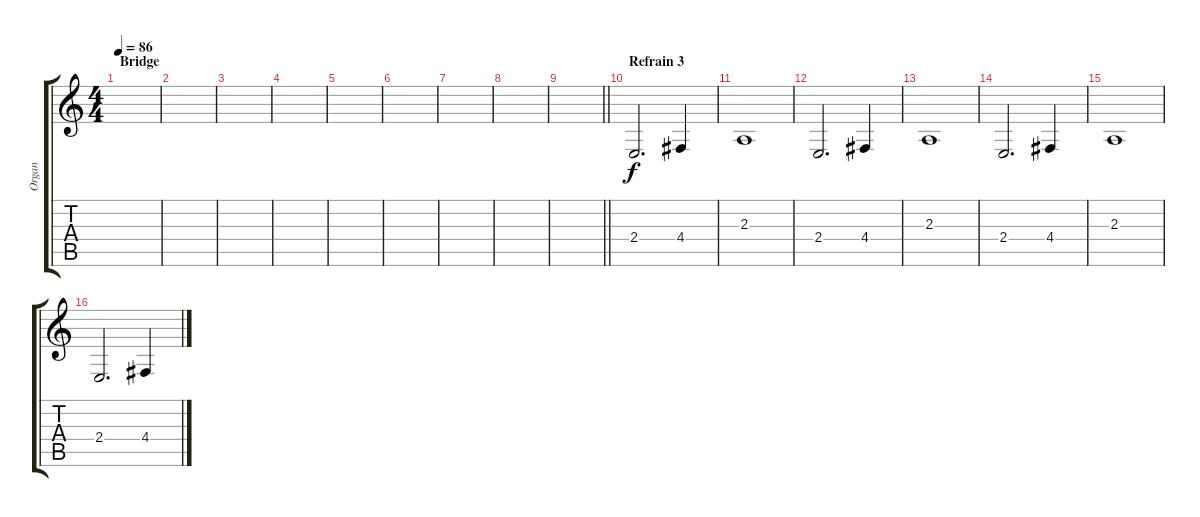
\track ("Organ" "Organ") {instrument electricpiano2}
\staff {score tabs}
\tuning (E4 B3 G3 D3 A2 E2) {hide}
\ts (4 4)
\section ("" "Bridge")
\tempo 86
\clef g2
\ks c
|
|
|
|
|
|
|
|
\barLineRight lightlight
|
\section ("" "Refrain 3")
2.4.2{d} 4.4.4 |
2.3.1 |
2.4.2{d} 4.4.4 |
2.3.1 |
2.4.2{d} 4.4.4 |
2.3.1 |
2.4.2{d} 4.4.4
